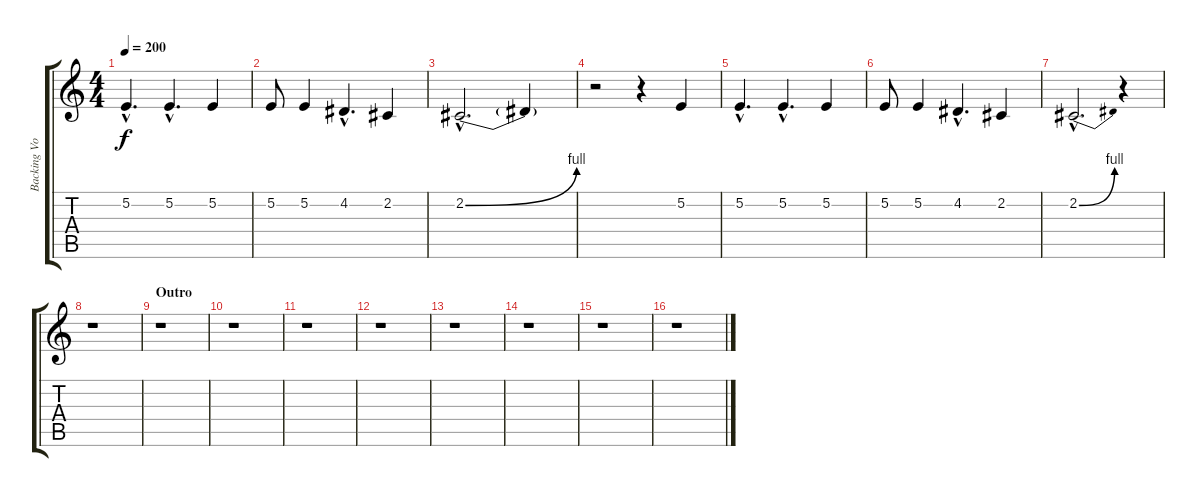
\track ("Backing Vocals" "Backing Vo") {instrument lead2sawtooth}
\staff {score tabs}
\tuning (E4 B3 G3 D3 A2 E2) {hide}
\ts (4 4)
\tempo 200
\clef g2
\ks c
5.2{hac}.4{d dy f} 5.2{hac}.4{d} 5.2.4 |
5.2.8 5.2.4 4.2{hac}.4{d} 2.2.4 |
2.2{be (bend 0 0 60 4) hac}.2{d} 2.2{t}.4 |
r.2 r.4 5.2.4 |
5.2{hac}.4{d} 5.2{hac}.4{d} 5.2.4 |
5.2.8 5.2.4 4.2{hac}.4{d} 2.2.4 |
2.2{be (bend 0 0 60 4) hac}.2{d} r.4 |
r.1 |
\section ("" "Outro")
r.1 |
r.1 |
r.1 |
r.1 |
r.1 |
r.1 |
r.1 |
r.1
